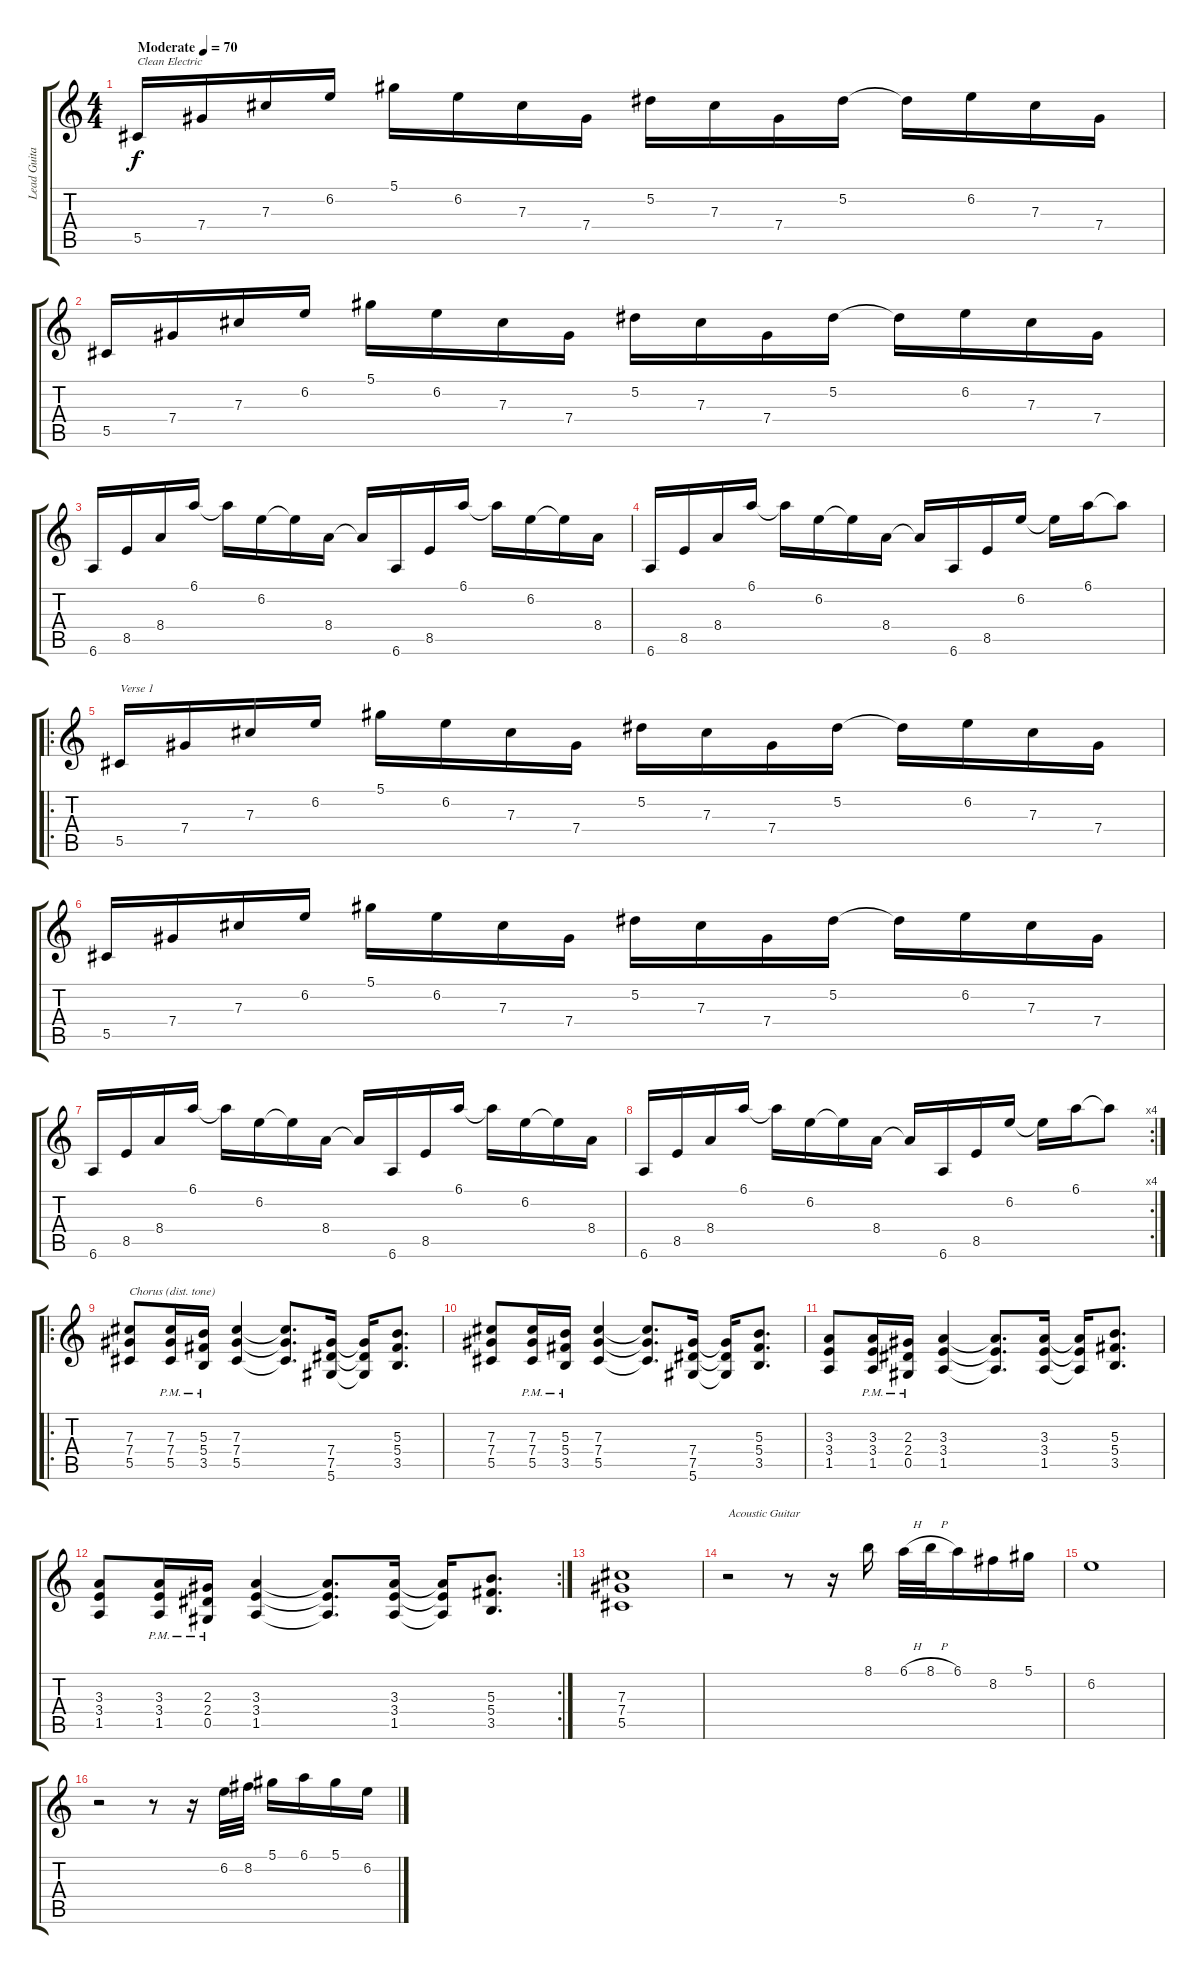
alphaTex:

\track ("Lead Guitar" "Lead Guita") {instrument distortionguitar}
\staff {score tabs}
\tuning (Eb4 Bb3 Gb3 Db3 Ab2 Eb2) {hide}
\ts (4 4)
\tempo (70 "Moderate")
\clef g2
\ks c
5.5.16{txt "Clean Electric" dy f volume 16 instrument electricguitarclean} 7.4.16 7.3.16 6.2.16 5.1.16 6.2.16 7.3.16 7.4.16 5.2.16 7.3.16 7.4.16 5.2.16 5.2{t}.16 6.2.16 7.3.16 7.4.16 |
5.5.16 7.4.16 7.3.16 6.2.16 5.1.16 6.2.16 7.3.16 7.4.16 5.2.16 7.3.16 7.4.16 5.2.16 5.2{t}.16 6.2.16 7.3.16 7.4.16 |
6.6.16 8.5.16 8.4.16 6.1.16 6.1{t}.16 6.2.16 6.2{t}.16 8.4.16 8.4{t}.16 6.6.16 8.5.16 6.1.16 6.1{t}.16 6.2.16 6.2{t}.16 8.4.16 |
6.6.16 8.5.16 8.4.16 6.1.16 6.1{t}.16 6.2.16 6.2{t}.16 8.4.16 8.4{t}.16 6.6.16 8.5.16 6.2.16 6.2{t}.16 6.1.16 6.1{t}.8 |
\ro
5.5.16{txt "Verse 1"} 7.4.16 7.3.16 6.2.16 5.1.16 6.2.16 7.3.16 7.4.16 5.2.16 7.3.16 7.4.16 5.2.16 5.2{t}.16 6.2.16 7.3.16 7.4.16 |
5.5.16 7.4.16 7.3.16 6.2.16 5.1.16 6.2.16 7.3.16 7.4.16 5.2.16 7.3.16 7.4.16 5.2.16 5.2{t}.16 6.2.16 7.3.16 7.4.16 |
6.6.16 8.5.16 8.4.16 6.1.16 6.1{t}.16 6.2.16 6.2{t}.16 8.4.16 8.4{t}.16 6.6.16 8.5.16 6.1.16 6.1{t}.16 6.2.16 6.2{t}.16 8.4.16 |
\rc 4
6.6.16 8.5.16 8.4.16 6.1.16 6.1{t}.16 6.2.16 6.2{t}.16 8.4.16 8.4{t}.16 6.6.16 8.5.16 6.2.16 6.2{t}.16 6.1.16 6.1{t}.8 |
\ro
(7.3 7.4 5.5).8{txt "Chorus (dist. tone)" volume 16 instrument distortionguitar} (7.3{pm} 7.4{pm} 5.5{pm}).16 (5.3{pm} 5.4{pm} 3.5{pm}).16 (7.3 7.4 5.5).4 (7.3{t} 7.4{t} 5.5{t}).8{d} (7.4 7.5 5.6).16 (7.4{t} 7.5{t} 5.6{t}).16 (5.3 5.4 3.5).8{d} |
(7.3 7.4 5.5).8 (7.3{pm} 7.4{pm} 5.5{pm}).16 (5.3{pm} 5.4{pm} 3.5{pm}).16 (7.3 7.4 5.5).4 (7.3{t} 7.4{t} 5.5{t}).8{d} (7.4 7.5 5.6).16 (7.4{t} 7.5{t} 5.6{t}).16 (5.3 5.4 3.5).8{d} |
(3.3 3.4 1.5).8 (3.3{pm} 3.4{pm} 1.5{pm}).16 (2.3{pm} 2.4{pm} 0.5{pm}).16 (3.3 3.4 1.5).4 (3.3{t} 3.4{t} 1.5{t}).8{d} (3.3 3.4 1.5).16 (3.3{t} 3.4{t} 1.5{t}).16 (5.3 5.4 3.5).8{d} |
\rc 2
(3.3 3.4 1.5).8 (3.3{pm} 3.4{pm} 1.5{pm}).16 (2.3{pm} 2.4{pm} 0.5{pm}).16 (3.3 3.4 1.5).4 (3.3{t} 3.4{t} 1.5{t}).8{d} (3.3 3.4 1.5).16 (3.3{t} 3.4{t} 1.5{t}).16 (5.3 5.4 3.5).8{d} |
(7.3 7.4 5.5).1 |
r.2{txt "Acoustic Guitar" instrument electricguitarclean} r.8 r.16 8.1.16 6.1{h}.32 8.1{h}.32 6.1.16 8.2.16 5.1.16 |
6.2.1 |
r.2 r.8 r.16 6.2.32 8.2.32 5.1.16 6.1.16 5.1.16 6.2.16
